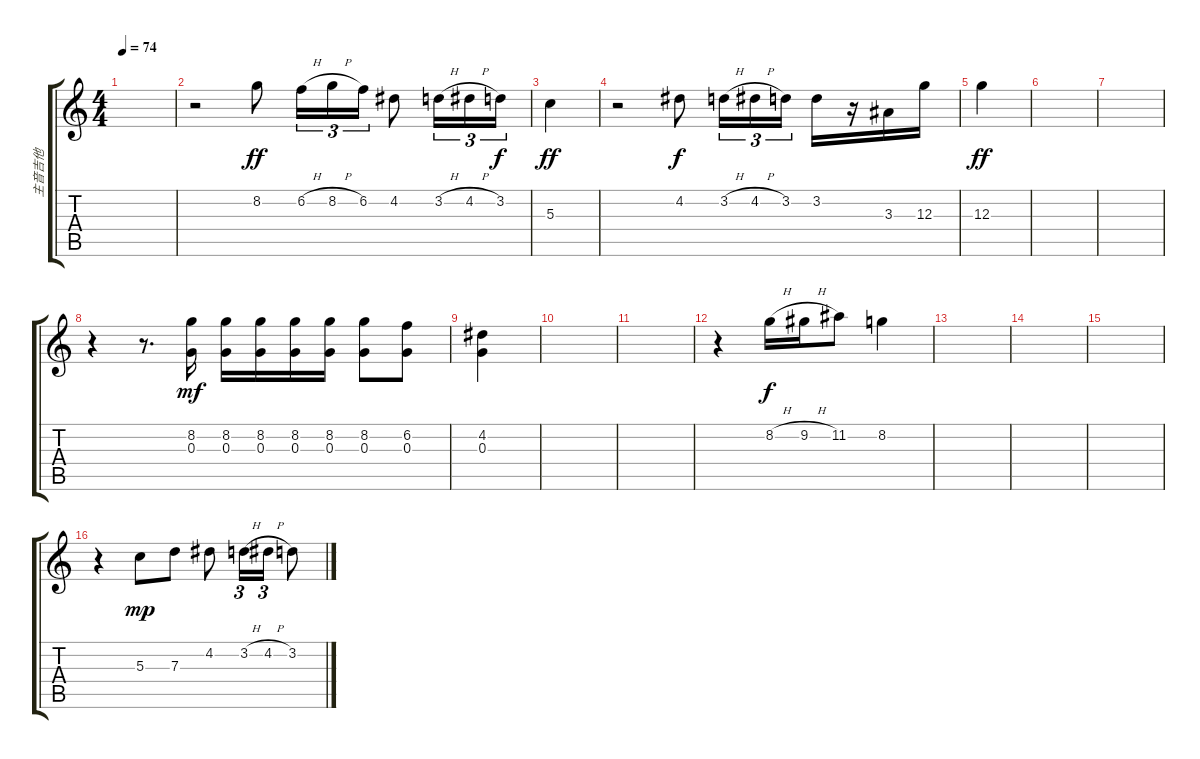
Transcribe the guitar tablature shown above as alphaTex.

\track ("主音吉他" "主音吉他") {instrument acousticguitarsteel}
\staff {score tabs}
\tuning (E4 B3 G3 D3 A2 E2) {hide}
\ts (4 4)
\tempo 74
\clef g2
\ks c
|
r.2 8.2.8{dy ff} 6.2{h}.16{tu (3 2)} 8.2{h}.16{tu (3 2)} 6.2.16{tu (3 2)} 4.2.8 3.2{h}.16{tu (3 2)} 4.2{h}.16{tu (3 2)} 3.2.16{tu (3 2) dy f} |
5.3.4{dy ff} |
r.2 4.2.8{dy f} 3.2{h}.16{tu (3 2)} 4.2{h}.16{tu (3 2)} 3.2.16{tu (3 2)} 3.2.16 r.16 3.3.16 12.3.16 |
12.3.4{dy ff} |
|
|
r.4 r.8{d} (8.2 0.3).16{dy mf} (8.2 0.3).16 (8.2 0.3).16 (8.2 0.3).16 (8.2 0.3).16 (8.2 0.3).8 (6.2 0.3).8 |
(4.2 0.3).4 |
|
|
r.4 8.2{h}.16{dy f} 9.2{h}.16 11.2.8 8.2.4 |
|
|
|
r.4 5.3.8{dy mp} 7.3.8 4.2.8 3.2{h}.16{tu (3 2)} 4.2{h}.16{tu (3 2)} 3.2.8
